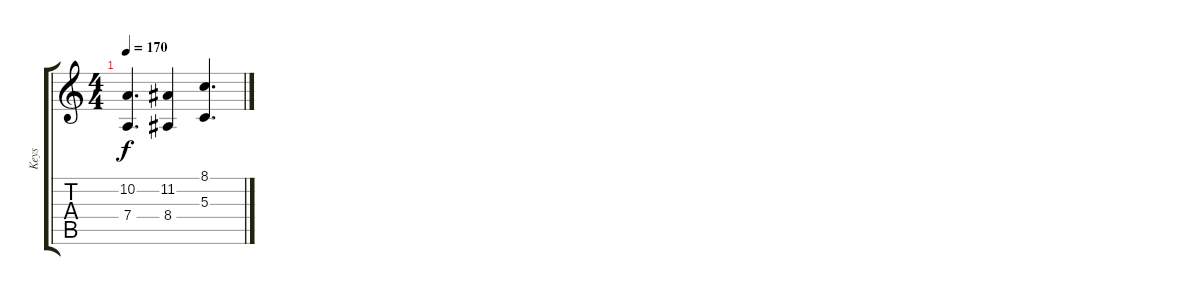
\track ("Keys" "Keys") {instrument harpsichord}
\staff {score tabs}
\tuning (E4 B3 G3 D3 A2 E2) {hide}
\ts (4 4)
\tempo 170
\clef g2
\ks c
(10.2 7.4).4{d dy f} (11.2 8.4).4 (8.1 5.3).4{d}
